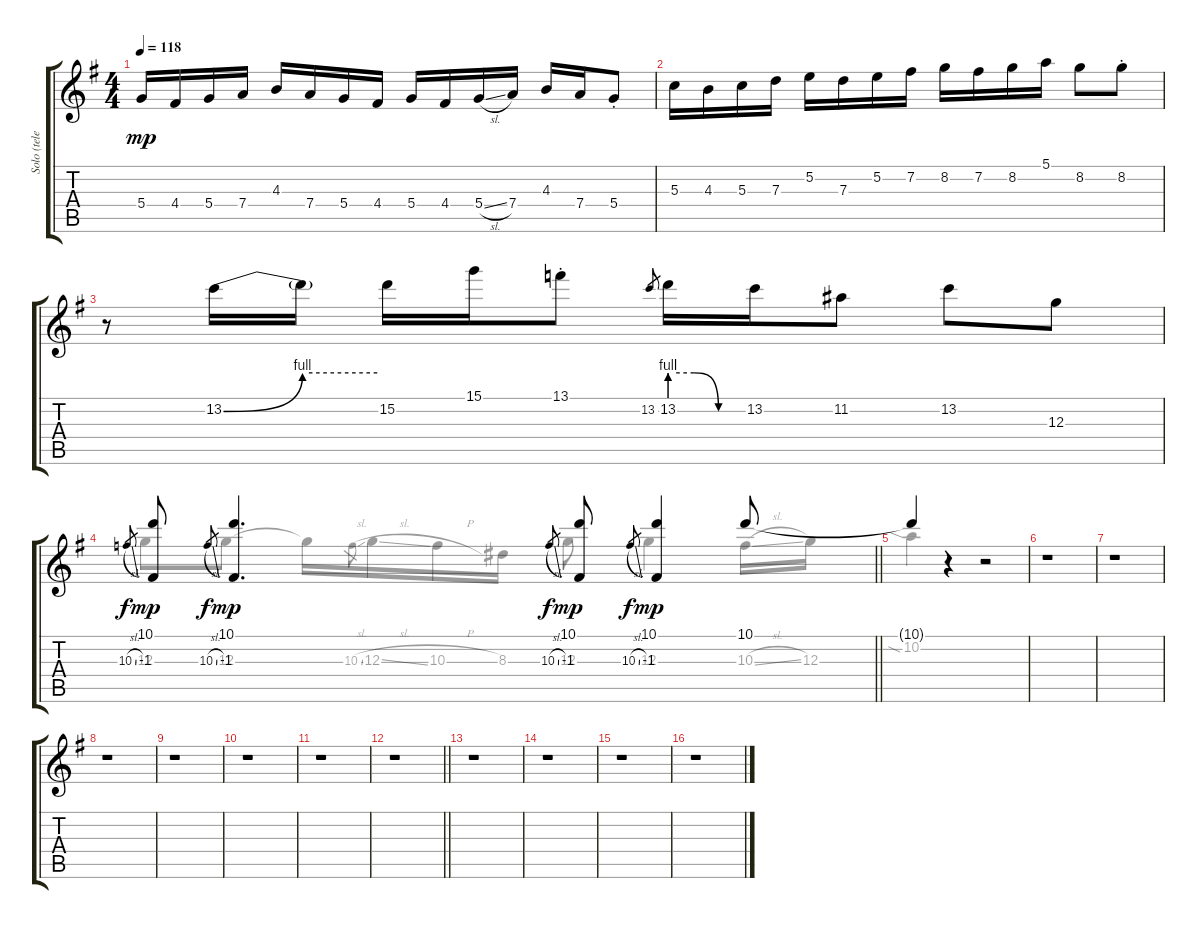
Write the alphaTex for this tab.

\track ("Solo (telecaster b-bender)" "Solo (tele") {instrument electricguitarclean}
\staff {score tabs}
\tuning (E4 B3 G3 D3 A2 E2) {hide}
\voice
\ts (4 4)
\tempo 118
\clef g2
\ks g
5.4.16{dy mp} 4.4.16 5.4.16 7.4.16 4.3.16 7.4.16 5.4.16 4.4.16 5.4.16 4.4.16 5.4{sl}.16 7.4.16 4.3.16 7.4.16 5.4{st}.8 |
5.3.16 4.3.16 5.3.16 7.3.16 5.2.16 7.3.16 5.2.16 7.2.16 8.2.16 7.2.16 8.2.16 5.1.16 8.2.8 8.2{st}.8 |
r.8 13.2{be (bend 0 0 60 4)}.16 13.2{be (hold 0 4 60 4) t}.16 15.2.16 15.1.16 13.1{st}.8 13.2.8{gr} 13.2{be (custom 0 4 20 4 40 0 60 0)}.16 13.2.16 11.2.8 13.2.8 12.3.8 |
\barLineRight lightlight
10.3{sl}.8{gr dy f} (10.1 -1.3).8{dy mp} 10.3{sl}.8{gr dy f} (10.1 -1.3).4{d dy mp} 10.3{sl}.8{gr dy f} (10.1 -1.3).8{dy mp} 10.3{sl}.8{gr dy f} (10.1 -1.3).4{dy mp} 10.1.8 |
10.1{t}.4 r.4 r.2 |
r.1 |
r.1 |
r.1 |
r.1 |
r.1 |
r.1 |
\barLineRight lightlight
r.1 |
r.1 |
r.1 |
r.1 |
r.1
\voice
\clef g2
\ottava regular
\simile none
\ks g
|
|
|
\barLineRight lightlight
12.3.8 12.3.8 12.3{t}.16 10.3{sl}.8{gr} 12.3{sl}.16 10.3{h}.16 8.3.16 12.3.8 12.3.4 10.3{sl}.16 12.3.16 |
10.2{sia}.4 r.4 r.2 |
|
|
|
|
|
|
\barLineRight lightlight
|
|
|
|
